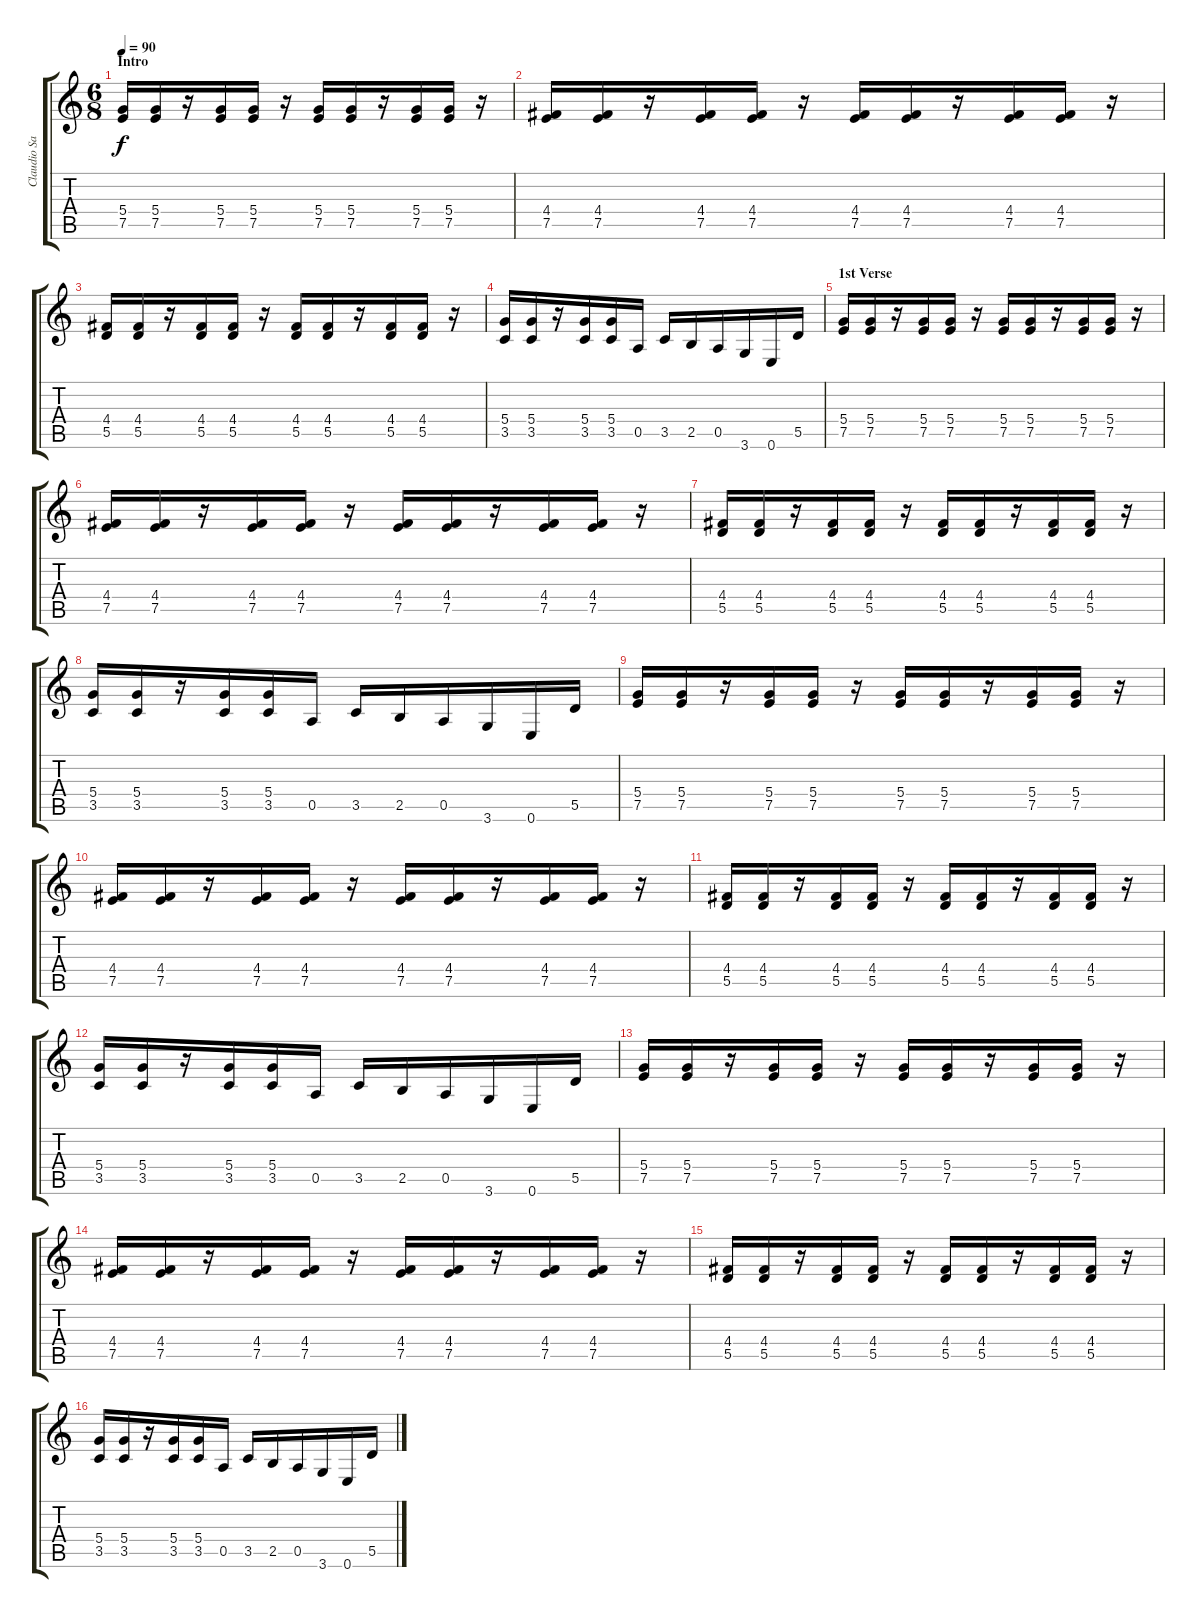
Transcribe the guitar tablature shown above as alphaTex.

\track ("Claudio Sanchez" "Claudio Sa") {instrument distortionguitar}
\staff {score tabs}
\tuning (E4 B3 G3 D3 A2 E2) {hide}
\ts (6 8)
\section ("" "Intro")
\tempo 90
\clef g2
\ks c
(5.4 7.5).16{dy f instrument distortionguitar} (5.4 7.5).16 r.16 (5.4 7.5).16 (5.4 7.5).16 r.16 (5.4 7.5).16 (5.4 7.5).16 r.16 (5.4 7.5).16 (5.4 7.5).16 r.16 |
(4.4 7.5).16 (4.4 7.5).16 r.16 (4.4 7.5).16 (4.4 7.5).16 r.16 (4.4 7.5).16 (4.4 7.5).16 r.16 (4.4 7.5).16 (4.4 7.5).16 r.16 |
(4.4 5.5).16 (4.4 5.5).16 r.16 (4.4 5.5).16 (4.4 5.5).16 r.16 (4.4 5.5).16 (4.4 5.5).16 r.16 (4.4 5.5).16 (4.4 5.5).16 r.16 |
(5.4 3.5).16 (5.4 3.5).16 r.16 (5.4 3.5).16 (5.4 3.5).16 0.5.16 3.5.16 2.5.16 0.5.16 3.6.16 0.6.16 5.5.16 |
\section ("" "1st Verse")
(5.4 7.5).16 (5.4 7.5).16 r.16 (5.4 7.5).16 (5.4 7.5).16 r.16 (5.4 7.5).16 (5.4 7.5).16 r.16 (5.4 7.5).16 (5.4 7.5).16 r.16 |
(4.4 7.5).16 (4.4 7.5).16 r.16 (4.4 7.5).16 (4.4 7.5).16 r.16 (4.4 7.5).16 (4.4 7.5).16 r.16 (4.4 7.5).16 (4.4 7.5).16 r.16 |
(4.4 5.5).16 (4.4 5.5).16 r.16 (4.4 5.5).16 (4.4 5.5).16 r.16 (4.4 5.5).16 (4.4 5.5).16 r.16 (4.4 5.5).16 (4.4 5.5).16 r.16 |
(5.4 3.5).16 (5.4 3.5).16 r.16 (5.4 3.5).16 (5.4 3.5).16 0.5.16 3.5.16 2.5.16 0.5.16 3.6.16 0.6.16 5.5.16 |
(5.4 7.5).16 (5.4 7.5).16 r.16 (5.4 7.5).16 (5.4 7.5).16 r.16 (5.4 7.5).16 (5.4 7.5).16 r.16 (5.4 7.5).16 (5.4 7.5).16 r.16 |
(4.4 7.5).16 (4.4 7.5).16 r.16 (4.4 7.5).16 (4.4 7.5).16 r.16 (4.4 7.5).16 (4.4 7.5).16 r.16 (4.4 7.5).16 (4.4 7.5).16 r.16 |
(4.4 5.5).16 (4.4 5.5).16 r.16 (4.4 5.5).16 (4.4 5.5).16 r.16 (4.4 5.5).16 (4.4 5.5).16 r.16 (4.4 5.5).16 (4.4 5.5).16 r.16 |
(5.4 3.5).16 (5.4 3.5).16 r.16 (5.4 3.5).16 (5.4 3.5).16 0.5.16 3.5.16 2.5.16 0.5.16 3.6.16 0.6.16 5.5.16 |
(5.4 7.5).16 (5.4 7.5).16 r.16 (5.4 7.5).16 (5.4 7.5).16 r.16 (5.4 7.5).16 (5.4 7.5).16 r.16 (5.4 7.5).16 (5.4 7.5).16 r.16 |
(4.4 7.5).16 (4.4 7.5).16 r.16 (4.4 7.5).16 (4.4 7.5).16 r.16 (4.4 7.5).16 (4.4 7.5).16 r.16 (4.4 7.5).16 (4.4 7.5).16 r.16 |
(4.4 5.5).16 (4.4 5.5).16 r.16 (4.4 5.5).16 (4.4 5.5).16 r.16 (4.4 5.5).16 (4.4 5.5).16 r.16 (4.4 5.5).16 (4.4 5.5).16 r.16 |
(5.4 3.5).16 (5.4 3.5).16 r.16 (5.4 3.5).16 (5.4 3.5).16 0.5.16 3.5.16 2.5.16 0.5.16 3.6.16 0.6.16 5.5.16
